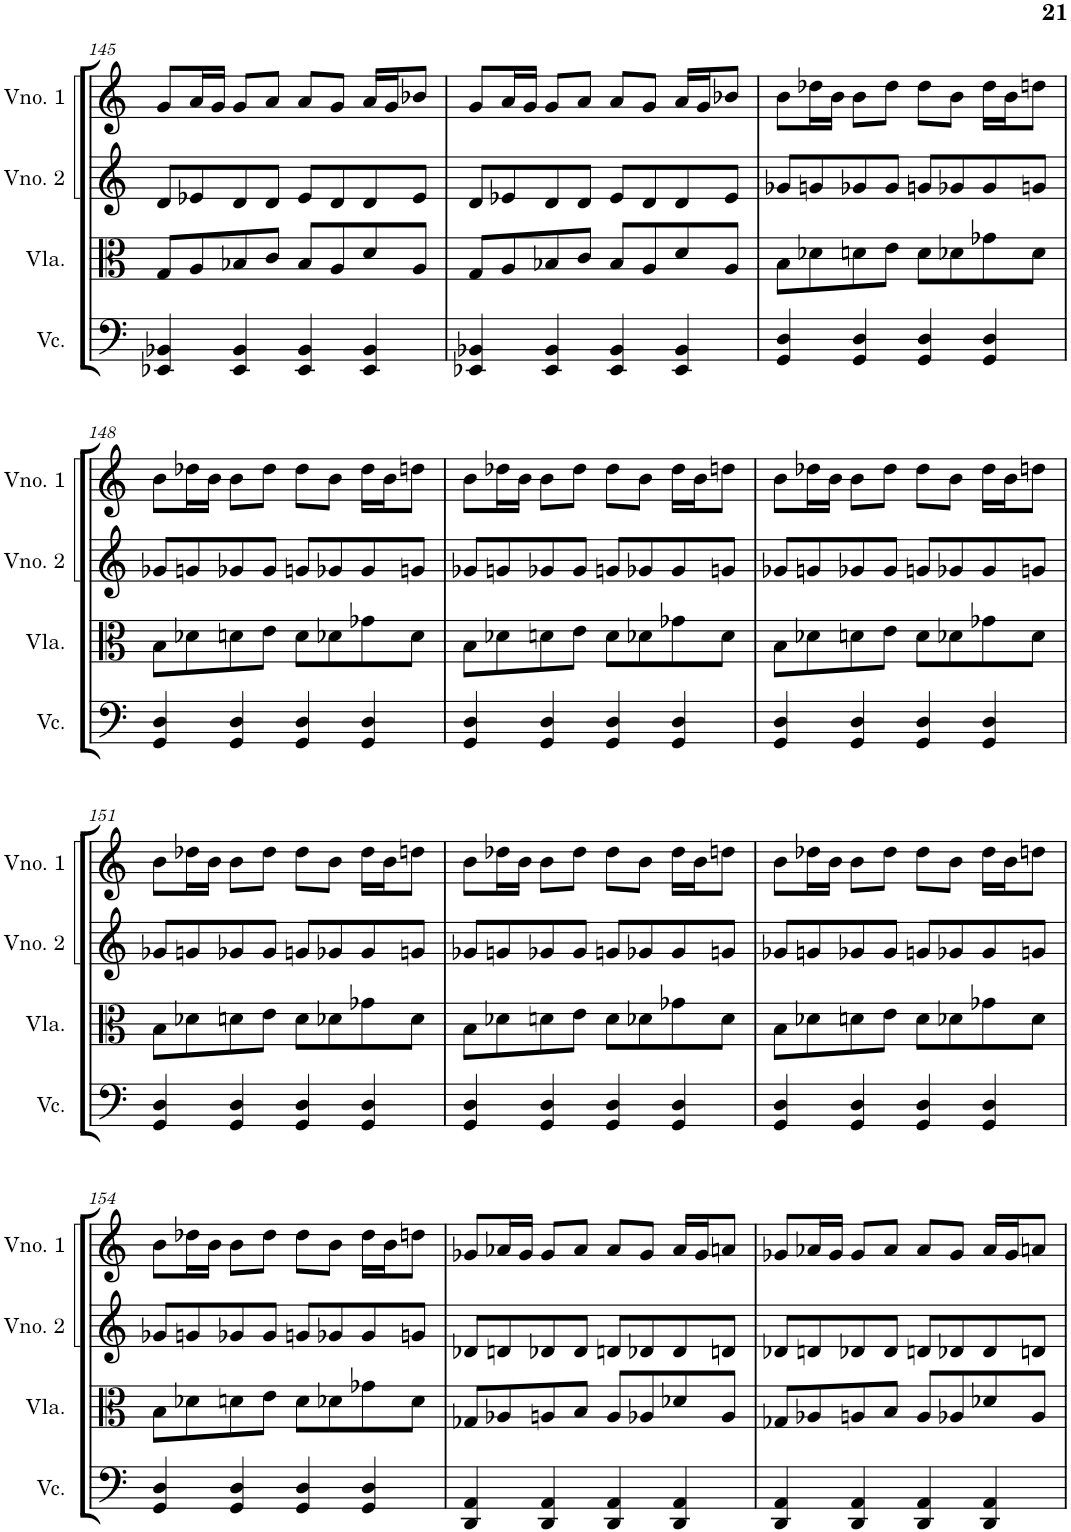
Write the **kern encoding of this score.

**kern	**kern	**kern	**kern
*part4	*part3	*part2	*part1
*staff4	*staff3	*staff2	*staff1
*I"Violoncelo	*I"Viola	*I"Violino 2	*I"Violino 1
*I'Vc.	*I'Vla.	*I'Vno. 2	*I'Vno. 1
!!LO:PB:g=z
*clefF4	*clefC3	*clefG2	*clefG2
*k[]	*k[]	*k[]	*k[]
*M4/4	*M4/4	*M4/4	*M4/4
=145	=145	=145	=145
4EE-X/ 4BB-X/	8G/L	8d/L	8g/L
.	8A/	8e-X/	16a/L
.	.	.	16g/JJ
4EE-/ 4BB-/	8B-X/	8d/	8g/L
.	8c/J	8d/J	8a/J
4EE-/ 4BB-/	8B-/L	8e-/L	8a/L
.	8A/	8d/	8g/J
4EE-/ 4BB-/	8d/	8d/	16a/LL
.	.	.	16g/J
.	8A/J	8e-/J	8b-X/J
=146	=146	=146	=146
4EE-X/ 4BB-X/	8G/L	8d/L	8g/L
.	8A/	8e-X/	16a/L
.	.	.	16g/JJ
4EE-/ 4BB-/	8B-X/	8d/	8g/L
.	8c/J	8d/J	8a/J
4EE-/ 4BB-/	8B-/L	8e-/L	8a/L
.	8A/	8d/	8g/J
4EE-/ 4BB-/	8d/	8d/	16a/LL
.	.	.	16g/J
.	8A/J	8e-/J	8b-X/J
=147	=147	=147	=147
4GG/ 4D/	8B\L	8g-X/L	8b\L
.	8d-X\	8gn/	16dd-X\L
.	.	.	16b\JJ
4GG/ 4D/	8dn\	8g-X/	8b\L
.	8e\J	8g-/J	8dd-\J
4GG/ 4D/	8d\L	8gn/L	8dd-\L
.	8d-X\	8g-X/	8b\J
4GG/ 4D/	8g-X\	8g-/	16dd-\LL
.	.	.	16b\J
.	8d-\J	8gn/J	8ddn\J
!!LO:LB:g=z
=148	=148	=148	=148
4GG/ 4D/	8B\L	8g-X/L	8b\L
.	8d-X\	8gn/	16dd-X\L
.	.	.	16b\JJ
4GG/ 4D/	8dn\	8g-X/	8b\L
.	8e\J	8g-/J	8dd-\J
4GG/ 4D/	8d\L	8gn/L	8dd-\L
.	8d-X\	8g-X/	8b\J
4GG/ 4D/	8g-X\	8g-/	16dd-\LL
.	.	.	16b\J
.	8d-\J	8gn/J	8ddn\J
=149	=149	=149	=149
4GG/ 4D/	8B\L	8g-X/L	8b\L
.	8d-X\	8gn/	16dd-X\L
.	.	.	16b\JJ
4GG/ 4D/	8dn\	8g-X/	8b\L
.	8e\J	8g-/J	8dd-\J
4GG/ 4D/	8d\L	8gn/L	8dd-\L
.	8d-X\	8g-X/	8b\J
4GG/ 4D/	8g-X\	8g-/	16dd-\LL
.	.	.	16b\J
.	8d-\J	8gn/J	8ddn\J
=150	=150	=150	=150
4GG/ 4D/	8B\L	8g-X/L	8b\L
.	8d-X\	8gn/	16dd-X\L
.	.	.	16b\JJ
4GG/ 4D/	8dn\	8g-X/	8b\L
.	8e\J	8g-/J	8dd-\J
4GG/ 4D/	8d\L	8gn/L	8dd-\L
.	8d-X\	8g-X/	8b\J
4GG/ 4D/	8g-X\	8g-/	16dd-\LL
.	.	.	16b\J
.	8d-\J	8gn/J	8ddn\J
!!LO:LB:g=z
=151	=151	=151	=151
4GG/ 4D/	8B\L	8g-X/L	8b\L
.	8d-X\	8gn/	16dd-X\L
.	.	.	16b\JJ
4GG/ 4D/	8dn\	8g-X/	8b\L
.	8e\J	8g-/J	8dd-\J
4GG/ 4D/	8d\L	8gn/L	8dd-\L
.	8d-X\	8g-X/	8b\J
4GG/ 4D/	8g-X\	8g-/	16dd-\LL
.	.	.	16b\J
.	8d-\J	8gn/J	8ddn\J
=152	=152	=152	=152
4GG/ 4D/	8B\L	8g-X/L	8b\L
.	8d-X\	8gn/	16dd-X\L
.	.	.	16b\JJ
4GG/ 4D/	8dn\	8g-X/	8b\L
.	8e\J	8g-/J	8dd-\J
4GG/ 4D/	8d\L	8gn/L	8dd-\L
.	8d-X\	8g-X/	8b\J
4GG/ 4D/	8g-X\	8g-/	16dd-\LL
.	.	.	16b\J
.	8d-\J	8gn/J	8ddn\J
=153	=153	=153	=153
4GG/ 4D/	8B\L	8g-X/L	8b\L
.	8d-X\	8gn/	16dd-X\L
.	.	.	16b\JJ
4GG/ 4D/	8dn\	8g-X/	8b\L
.	8e\J	8g-/J	8dd-\J
4GG/ 4D/	8d\L	8gn/L	8dd-\L
.	8d-X\	8g-X/	8b\J
4GG/ 4D/	8g-X\	8g-/	16dd-\LL
.	.	.	16b\J
.	8d-\J	8gn/J	8ddn\J
!!LO:LB:g=z
=154	=154	=154	=154
4GG/ 4D/	8B\L	8g-X/L	8b\L
.	8d-X\	8gn/	16dd-X\L
.	.	.	16b\JJ
4GG/ 4D/	8dn\	8g-X/	8b\L
.	8e\J	8g-/J	8dd-\J
4GG/ 4D/	8d\L	8gn/L	8dd-\L
.	8d-X\	8g-X/	8b\J
4GG/ 4D/	8g-X\	8g-/	16dd-\LL
.	.	.	16b\J
.	8d-\J	8gn/J	8ddn\J
=155	=155	=155	=155
4DD/ 4AA/	8G-X/L	8d-X/L	8g-X/L
.	8A-X/	8dn/	16a-X/L
.	.	.	16g-/JJ
4DD/ 4AA/	8An/	8d-X/	8g-/L
.	8B/J	8d-/J	8a-/J
4DD/ 4AA/	8A/L	8dn/L	8a-/L
.	8A-X/	8d-X/	8g-/J
4DD/ 4AA/	8d-X/	8d-/	16a-/LL
.	.	.	16g-/J
.	8A-/J	8dn/J	8an/J
=156	=156	=156	=156
4DD/ 4AA/	8G-X/L	8d-X/L	8g-X/L
.	8A-X/	8dn/	16a-X/L
.	.	.	16g-/JJ
4DD/ 4AA/	8An/	8d-X/	8g-/L
.	8B/J	8d-/J	8a-/J
4DD/ 4AA/	8A/L	8dn/L	8a-/L
.	8A-X/	8d-X/	8g-/J
4DD/ 4AA/	8d-X/	8d-/	16a-/LL
.	.	.	16g-/J
.	8A-/J	8dn/J	8an/J
=	=	=	=
*-	*-	*-	*-
